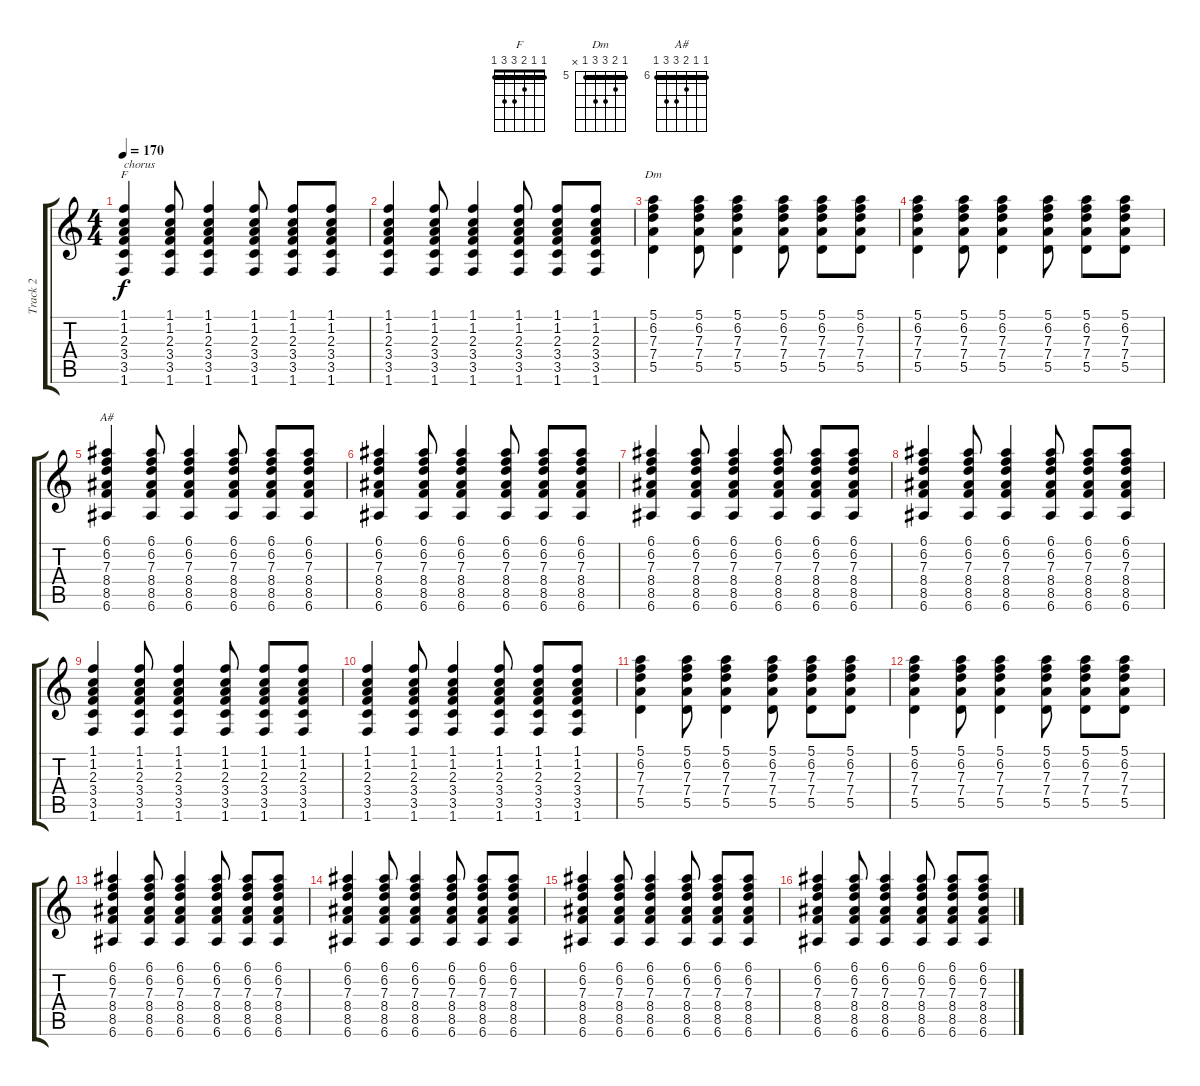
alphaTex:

\track ("Track 2" "Track 2") {instrument distortionguitar}
\staff {score tabs}
\tuning (E4 B3 G3 D3 A2 E2) {hide}
\chord ("F" 1 1 2 3 3 1) {barre 1}
\chord ("Dm" 5 6 7 7 5 x) {firstfret 5 barre 5}
\chord ("A#" 6 6 7 8 8 6) {firstfret 6 barre 6}
\ts (4 4)
\tempo 170
\clef g2
\ks c
(1.1 1.2 2.3 3.4 3.5 1.6).4{ch "F" txt "chorus" dy f} (1.1 1.2 2.3 3.4 3.5 1.6).8 (1.1 1.2 2.3 3.4 3.5 1.6).4 (1.1 1.2 2.3 3.4 3.5 1.6).8 (1.1 1.2 2.3 3.4 3.5 1.6).8 (1.1 1.2 2.3 3.4 3.5 1.6).8 |
(1.1 1.2 2.3 3.4 3.5 1.6).4 (1.1 1.2 2.3 3.4 3.5 1.6).8 (1.1 1.2 2.3 3.4 3.5 1.6).4 (1.1 1.2 2.3 3.4 3.5 1.6).8 (1.1 1.2 2.3 3.4 3.5 1.6).8 (1.1 1.2 2.3 3.4 3.5 1.6).8 |
(5.1 6.2 7.3 7.4 5.5).4{ch "Dm"} (5.1 6.2 7.3 7.4 5.5).8 (5.1 6.2 7.3 7.4 5.5).4 (5.1 6.2 7.3 7.4 5.5).8 (5.1 6.2 7.3 7.4 5.5).8 (5.1 6.2 7.3 7.4 5.5).8 |
(5.1 6.2 7.3 7.4 5.5).4 (5.1 6.2 7.3 7.4 5.5).8 (5.1 6.2 7.3 7.4 5.5).4 (5.1 6.2 7.3 7.4 5.5).8 (5.1 6.2 7.3 7.4 5.5).8 (5.1 6.2 7.3 7.4 5.5).8 |
(6.1 6.2 7.3 8.4 8.5 6.6).4{ch "A#"} (6.1 6.2 7.3 8.4 8.5 6.6).8 (6.1 6.2 7.3 8.4 8.5 6.6).4 (6.1 6.2 7.3 8.4 8.5 6.6).8 (6.1 6.2 7.3 8.4 8.5 6.6).8 (6.1 6.2 7.3 8.4 8.5 6.6).8 |
(6.1 6.2 7.3 8.4 8.5 6.6).4 (6.1 6.2 7.3 8.4 8.5 6.6).8 (6.1 6.2 7.3 8.4 8.5 6.6).4 (6.1 6.2 7.3 8.4 8.5 6.6).8 (6.1 6.2 7.3 8.4 8.5 6.6).8 (6.1 6.2 7.3 8.4 8.5 6.6).8 |
(6.1 6.2 7.3 8.4 8.5 6.6).4 (6.1 6.2 7.3 8.4 8.5 6.6).8 (6.1 6.2 7.3 8.4 8.5 6.6).4 (6.1 6.2 7.3 8.4 8.5 6.6).8 (6.1 6.2 7.3 8.4 8.5 6.6).8 (6.1 6.2 7.3 8.4 8.5 6.6).8 |
(6.1 6.2 7.3 8.4 8.5 6.6).4 (6.1 6.2 7.3 8.4 8.5 6.6).8 (6.1 6.2 7.3 8.4 8.5 6.6).4 (6.1 6.2 7.3 8.4 8.5 6.6).8 (6.1 6.2 7.3 8.4 8.5 6.6).8 (6.1 6.2 7.3 8.4 8.5 6.6).8 |
(1.1 1.2 2.3 3.4 3.5 1.6).4 (1.1 1.2 2.3 3.4 3.5 1.6).8 (1.1 1.2 2.3 3.4 3.5 1.6).4 (1.1 1.2 2.3 3.4 3.5 1.6).8 (1.1 1.2 2.3 3.4 3.5 1.6).8 (1.1 1.2 2.3 3.4 3.5 1.6).8 |
(1.1 1.2 2.3 3.4 3.5 1.6).4 (1.1 1.2 2.3 3.4 3.5 1.6).8 (1.1 1.2 2.3 3.4 3.5 1.6).4 (1.1 1.2 2.3 3.4 3.5 1.6).8 (1.1 1.2 2.3 3.4 3.5 1.6).8 (1.1 1.2 2.3 3.4 3.5 1.6).8 |
(5.1 6.2 7.3 7.4 5.5).4 (5.1 6.2 7.3 7.4 5.5).8 (5.1 6.2 7.3 7.4 5.5).4 (5.1 6.2 7.3 7.4 5.5).8 (5.1 6.2 7.3 7.4 5.5).8 (5.1 6.2 7.3 7.4 5.5).8 |
(5.1 6.2 7.3 7.4 5.5).4 (5.1 6.2 7.3 7.4 5.5).8 (5.1 6.2 7.3 7.4 5.5).4 (5.1 6.2 7.3 7.4 5.5).8 (5.1 6.2 7.3 7.4 5.5).8 (5.1 6.2 7.3 7.4 5.5).8 |
(6.1 6.2 7.3 8.4 8.5 6.6).4 (6.1 6.2 7.3 8.4 8.5 6.6).8 (6.1 6.2 7.3 8.4 8.5 6.6).4 (6.1 6.2 7.3 8.4 8.5 6.6).8 (6.1 6.2 7.3 8.4 8.5 6.6).8 (6.1 6.2 7.3 8.4 8.5 6.6).8 |
(6.1 6.2 7.3 8.4 8.5 6.6).4 (6.1 6.2 7.3 8.4 8.5 6.6).8 (6.1 6.2 7.3 8.4 8.5 6.6).4 (6.1 6.2 7.3 8.4 8.5 6.6).8 (6.1 6.2 7.3 8.4 8.5 6.6).8 (6.1 6.2 7.3 8.4 8.5 6.6).8 |
(6.1 6.2 7.3 8.4 8.5 6.6).4 (6.1 6.2 7.3 8.4 8.5 6.6).8 (6.1 6.2 7.3 8.4 8.5 6.6).4 (6.1 6.2 7.3 8.4 8.5 6.6).8 (6.1 6.2 7.3 8.4 8.5 6.6).8 (6.1 6.2 7.3 8.4 8.5 6.6).8 |
(6.1 6.2 7.3 8.4 8.5 6.6).4 (6.1 6.2 7.3 8.4 8.5 6.6).8 (6.1 6.2 7.3 8.4 8.5 6.6).4 (6.1 6.2 7.3 8.4 8.5 6.6).8 (6.1 6.2 7.3 8.4 8.5 6.6).8 (6.1 6.2 7.3 8.4 8.5 6.6).8
